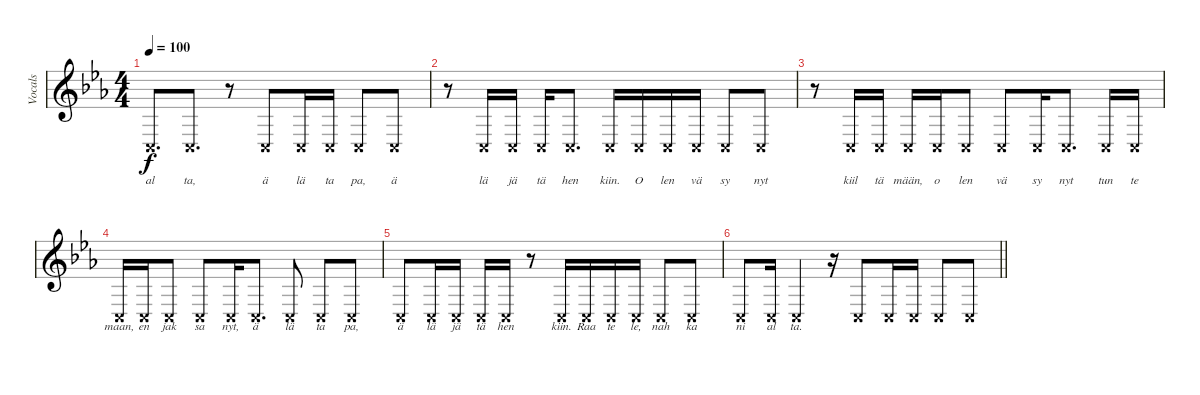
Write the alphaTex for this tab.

\track ("Vocals" "Vocals") {instrument stringensemble1}
\staff {score}
\tuning (D4 A3 F3 C3 G2 C2) {hide}
\ts (4 4)
\tempo 100
\clef g2
\ks eb
0.4{x}.8{d lyrics (0 "al") lyrics (1 "") lyrics (2 "") lyrics (3 "") lyrics (4 "") dy f} 0.4{x}.8{d lyrics (0 "ta,") lyrics (1 "") lyrics (2 "") lyrics (3 "") lyrics (4 "")} r.8 0.4{x}.8{lyrics (0 "ä") lyrics (1 "") lyrics (2 "") lyrics (3 "") lyrics (4 "")} 0.4{x}.16{lyrics (0 "lä") lyrics (1 "") lyrics (2 "") lyrics (3 "") lyrics (4 "")} 0.4{x}.16{lyrics (0 "ta") lyrics (1 "") lyrics (2 "") lyrics (3 "") lyrics (4 "")} 0.4{x}.8{lyrics (0 "pa,") lyrics (1 "") lyrics (2 "") lyrics (3 "") lyrics (4 "")} 0.4{x}.8{lyrics (0 "ä") lyrics (1 "") lyrics (2 "") lyrics (3 "") lyrics (4 "")} |
r.8 0.4{x}.16{lyrics (0 "lä") lyrics (1 "") lyrics (2 "") lyrics (3 "") lyrics (4 "")} 0.4{x}.16{lyrics (0 "jä") lyrics (1 "") lyrics (2 "") lyrics (3 "") lyrics (4 "")} 0.4{x}.16{lyrics (0 "tä") lyrics (1 "") lyrics (2 "") lyrics (3 "") lyrics (4 "")} 0.4{x}.8{d lyrics (0 "hen") lyrics (1 "") lyrics (2 "") lyrics (3 "") lyrics (4 "")} 0.4{x}.16{lyrics (0 "kiin.") lyrics (1 "") lyrics (2 "") lyrics (3 "") lyrics (4 "")} 0.4{x}.16{lyrics (0 "O") lyrics (1 "") lyrics (2 "") lyrics (3 "") lyrics (4 "")} 0.4{x}.16{lyrics (0 "len") lyrics (1 "") lyrics (2 "") lyrics (3 "") lyrics (4 "")} 0.4{x}.16{lyrics (0 "vä") lyrics (1 "") lyrics (2 "") lyrics (3 "") lyrics (4 "")} 0.4{x}.8{lyrics (0 "sy") lyrics (1 "") lyrics (2 "") lyrics (3 "") lyrics (4 "")} 0.4{x}.8{lyrics (0 "nyt") lyrics (1 "") lyrics (2 "") lyrics (3 "") lyrics (4 "")} |
r.8 0.4{x}.16{lyrics (0 "kiil") lyrics (1 "") lyrics (2 "") lyrics (3 "") lyrics (4 "")} 0.4{x}.16{lyrics (0 "tä") lyrics (1 "") lyrics (2 "") lyrics (3 "") lyrics (4 "")} 0.4{x}.16{lyrics (0 "mään,") lyrics (1 "") lyrics (2 "") lyrics (3 "") lyrics (4 "")} 0.4{x}.16{lyrics (0 "o") lyrics (1 "") lyrics (2 "") lyrics (3 "") lyrics (4 "")} 0.4{x}.8{lyrics (0 "len") lyrics (1 "") lyrics (2 "") lyrics (3 "") lyrics (4 "")} 0.4{x}.8{lyrics (0 "vä") lyrics (1 "") lyrics (2 "") lyrics (3 "") lyrics (4 "")} 0.4{x}.16{lyrics (0 "sy") lyrics (1 "") lyrics (2 "") lyrics (3 "") lyrics (4 "")} 0.4{x}.8{d lyrics (0 "nyt") lyrics (1 "") lyrics (2 "") lyrics (3 "") lyrics (4 "")} 0.4{x}.16{lyrics (0 "tun") lyrics (1 "") lyrics (2 "") lyrics (3 "") lyrics (4 "")} 0.4{x}.16{lyrics (0 "te") lyrics (1 "") lyrics (2 "") lyrics (3 "") lyrics (4 "")} |
0.4{x}.16{lyrics (0 "maan,") lyrics (1 "") lyrics (2 "") lyrics (3 "") lyrics (4 "")} 0.4{x}.16{lyrics (0 "en") lyrics (1 "") lyrics (2 "") lyrics (3 "") lyrics (4 "")} 0.4{x}.8{lyrics (0 "jak") lyrics (1 "") lyrics (2 "") lyrics (3 "") lyrics (4 "")} 0.4{x}.8{lyrics (0 "sa") lyrics (1 "") lyrics (2 "") lyrics (3 "") lyrics (4 "")} 0.4{x}.16{lyrics (0 "nyt,") lyrics (1 "") lyrics (2 "") lyrics (3 "") lyrics (4 "")} 0.4{x}.8{d lyrics (0 "ä") lyrics (1 "") lyrics (2 "") lyrics (3 "") lyrics (4 "")} 0.4{x}.8{lyrics (0 "lä") lyrics (1 "") lyrics (2 "") lyrics (3 "") lyrics (4 "")} 0.4{x}.8{lyrics (0 "ta") lyrics (1 "") lyrics (2 "") lyrics (3 "") lyrics (4 "")} 0.4{x}.8{lyrics (0 "pa,") lyrics (1 "") lyrics (2 "") lyrics (3 "") lyrics (4 "")} |
0.4{x}.8{lyrics (0 "ä") lyrics (1 "") lyrics (2 "") lyrics (3 "") lyrics (4 "")} 0.4{x}.16{lyrics (0 "lä") lyrics (1 "") lyrics (2 "") lyrics (3 "") lyrics (4 "")} 0.4{x}.16{lyrics (0 "jä") lyrics (1 "") lyrics (2 "") lyrics (3 "") lyrics (4 "")} 0.4{x}.16{lyrics (0 "tä") lyrics (1 "") lyrics (2 "") lyrics (3 "") lyrics (4 "")} 0.4{x}.16{lyrics (0 "hen") lyrics (1 "") lyrics (2 "") lyrics (3 "") lyrics (4 "")} r.8 0.4{x}.16{lyrics (0 "kiin.") lyrics (1 "") lyrics (2 "") lyrics (3 "") lyrics (4 "")} 0.4{x}.16{lyrics (0 "Raa") lyrics (1 "") lyrics (2 "") lyrics (3 "") lyrics (4 "")} 0.4{x}.16{lyrics (0 "te") lyrics (1 "") lyrics (2 "") lyrics (3 "") lyrics (4 "")} 0.4{x}.16{lyrics (0 "le,") lyrics (1 "") lyrics (2 "") lyrics (3 "") lyrics (4 "")} 0.4{x}.8{lyrics (0 "nah") lyrics (1 "") lyrics (2 "") lyrics (3 "") lyrics (4 "")} 0.4{x}.8{lyrics (0 "ka") lyrics (1 "") lyrics (2 "") lyrics (3 "") lyrics (4 "")} |
\barLineRight lightlight
0.4{x}.8{lyrics (0 "ni") lyrics (1 "") lyrics (2 "") lyrics (3 "") lyrics (4 "")} 0.4{x}.16{lyrics (0 "al") lyrics (1 "") lyrics (2 "") lyrics (3 "") lyrics (4 "")} 0.4{x}.4{lyrics (0 "ta.") lyrics (1 "") lyrics (2 "") lyrics (3 "") lyrics (4 "")} r.16 0.4{x}.8 0.4{x}.16 0.4{x}.16 0.4{x}.8 0.4{x}.8
